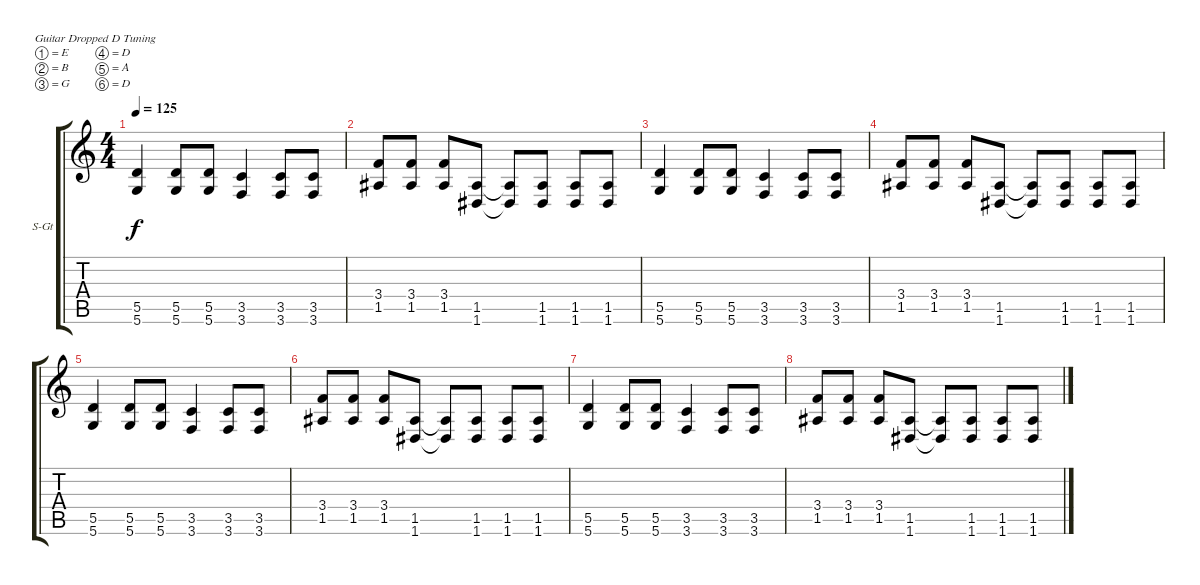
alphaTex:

\bracketExtendMode groupsimilarinstruments
\firstSystemTrackNameOrientation horizontal
\otherSystemsTrackNameOrientation horizontal
\track ("Acoustic Guitar" "S-Gt") {instrument acousticguitarsteel}
\staff {score tabs}
\tuning (E4 B3 G3 D3 A2 D2)
\ts (4 4)
\tempo 125
\clef g2
\scale
0.333333
\ks c
(5.6 5.5).4{dy f} (5.6 5.5).8 (5.5 5.6).8 (3.6 3.5).4 (3.6 3.5).8 (3.5 3.6).8 |
\scale
0.333333 (1.5 3.4).8 (1.5 3.4).8 (1.5 3.4).8 (1.6 1.5).8 (1.6{t} 1.5{t}).8 (1.5 1.6).8 (1.5 1.6).8 (1.5 1.6).8 |
\scale
0.333333 (5.6 5.5).4 (5.6 5.5).8 (5.5 5.6).8 (3.6 3.5).4 (3.6 3.5).8 (3.5 3.6).8 |
\scale
0.333333 (1.5 3.4).8 (1.5 3.4).8 (1.5 3.4).8 (1.6 1.5).8 (1.6{t} 1.5{t}).8 (1.5 1.6).8 (1.5 1.6).8 (1.5 1.6).8 |
\scale
0.333333 (5.6 5.5).4 (5.6 5.5).8 (5.5 5.6).8 (3.6 3.5).4 (3.6 3.5).8 (3.5 3.6).8 |
\scale
0.333333 (1.5 3.4).8 (1.5 3.4).8 (1.5 3.4).8 (1.6 1.5).8 (1.6{t} 1.5{t}).8 (1.5 1.6).8 (1.5 1.6).8 (1.5 1.6).8 |
\scale
0.333333 (5.6 5.5).4 (5.6 5.5).8 (5.5 5.6).8 (3.6 3.5).4 (3.6 3.5).8 (3.5 3.6).8 |
\scale
0.333333 (1.5 3.4).8 (1.5 3.4).8 (1.5 3.4).8 (1.6 1.5).8 (1.6{t} 1.5{t}).8 (1.5 1.6).8 (1.5 1.6).8 (1.5 1.6).8 |
\scale
0.333333 |
\scale
0.333333 |
\scale
0.333333 |
\scale
0.333333 |
\scale
0.333333 |
\scale
0.333333 |
\scale
0.333333 |
\scale
0.333333
